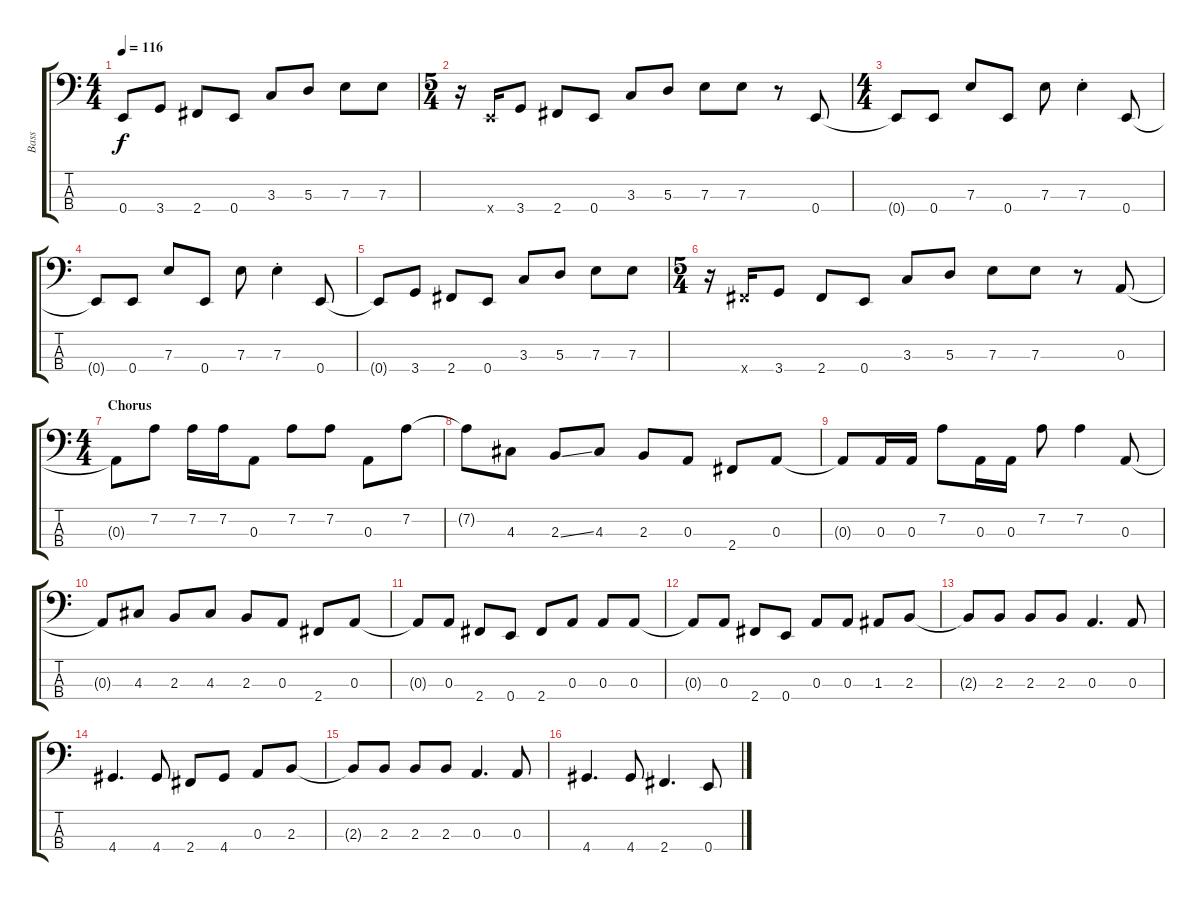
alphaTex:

\track ("Bass" "Bass") {instrument electricbassfinger}
\staff {score tabs}
\tuning (G2 D2 A1 E1) {hide}
\ts (4 4)
\tempo 116
\clef f4
\ks c
0.4{t}.8{dy f} 3.4.8 2.4.8 0.4.8 3.3.8 5.3.8 7.3.8 7.3.8 |
\ts (5 4)
r.16 0.4{x}.16 3.4.8 2.4.8 0.4.8 3.3.8 5.3.8 7.3.8 7.3.8 r.8 0.4.8 |
\ts (4 4)
0.4{t}.8 0.4.8 7.3.8 0.4.8 7.3.8 7.3{st}.4 0.4.8 |
0.4{t}.8 0.4.8 7.3.8 0.4.8 7.3.8 7.3{st}.4 0.4.8 |
0.4{t}.8 3.4.8 2.4.8 0.4.8 3.3.8 5.3.8 7.3.8 7.3.8 |
\ts (5 4)
r.16 2.4{x}.16 3.4.8 2.4.8 0.4.8 3.3.8 5.3.8 7.3.8 7.3.8 r.8 0.3.8 |
\ts (4 4)
\section ("" "Chorus")
0.3{t}.8 7.2.8 7.2.16 7.2.16 0.3.8 7.2.8 7.2.8 0.3.8 7.2.8 |
7.2{t}.8 4.3.8 2.3{ss}.8 4.3.8 2.3.8 0.3.8 2.4.8 0.3.8 |
0.3{t}.8 0.3.16 0.3.16 7.2.8 0.3.16 0.3.16 7.2.8 7.2.4 0.3.8 |
0.3{t}.8 4.3.8 2.3.8 4.3.8 2.3.8 0.3.8 2.4.8 0.3.8 |
0.3{t}.8 0.3.8 2.4.8 0.4.8 2.4.8 0.3.8 0.3.8 0.3.8 |
0.3{t}.8 0.3.8 2.4.8 0.4.8 0.3.8 0.3.8 1.3.8 2.3.8 |
2.3{t}.8 2.3.8 2.3.8 2.3.8 0.3.4{d} 0.3.8 |
4.4.4{d} 4.4.8 2.4.8 4.4.8 0.3.8 2.3.8 |
2.3{t}.8 2.3.8 2.3.8 2.3.8 0.3.4{d} 0.3.8 |
4.4.4{d} 4.4.8 2.4.4{d} 0.4.8
